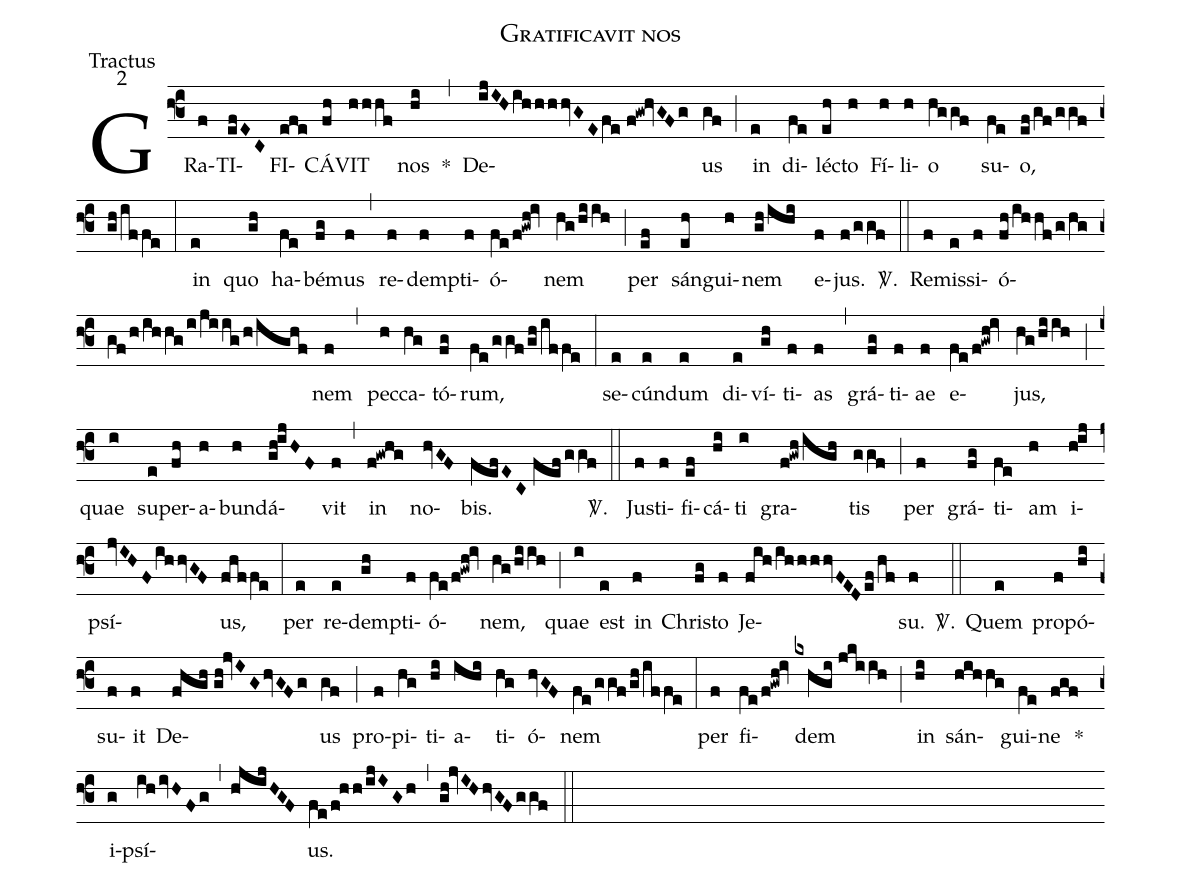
name:Gratificavit nos;
office-part:Tractus;
mode:2;
%%
(f3) GRa(f)TI(efEC)FI(efe)CÁ(fh)VIT(hhhf) nos(hi) *(,) De(ijIHihhhhvGEfe//f!gw!hvGFg)us(gf) (;) in(e) di(fe)lé(eh)cto(h) Fí(h)li(h)o(hggf) su(fe)o,(ef/gf/ggf/gh/iffe) (:) in(e) quo(gh) ha(fe)bé(fg)mus(f) (,) re(f)dem(f)pti(f)ó(fe/f!gwh!iv)nem(hg/hiih) (;) per(ef) sán(eh)gui(h)nem(gh/ihi) e(f)jus.(f/ggf) <sp>V/</sp>.(::) Re(f)mis(e)si(f)ó(fh/ihhf/g/hggf/h/ihhg/i/jiig/h/ighf)nem(f) (,) pec(h)ca(hg)tó(fg)rum,(fe/ggf/gh/iffe) (:) se(e)cún(e)dum(e) di(e)ví(gh)ti(f)as(f) (,) grá(fg)ti(f)ae(f) e(fe/f!gwh!iv)jus,(hg/hiih) (;) quae(i) su(e)per(fh)a(h)bun(h)dá(gh!ijHF)vit(f) (,) in(f!gwhg) no(hvGF)bis.(fefEC//fef/ggf) <sp>V/</sp>.(::) Ju(f)sti(f)fi(ef)cá(hi)ti(i) gra(f!gwh/igh)tis(ggf) (;) per(f) grá(fg)ti(fe)am(h) i(h!ij)psí(jvIHFihhvGF)us,(fhffe) (:) per(e) re(e)dem(gh)pti(f)ó(fe/f!gwh!iv)nem,(hg/hiih) (;) quae(i) est(e) in(f) Chri(fg)sto(f) Je(fih/ihhhhvFEDef/hf)su.(f) <sp>V/</sp>.(::) Quem(e) pro(f)pó(hi)su(f)it(f) De(fhgh//gh!jvIGhvGFg)us(gf) (;) pro(f)pi(hg)ti(hi)a(ihi)ti(hg)ó(hvGF)nem(fe/ggf/gh/iffe) (:) per(f) fi(fe/f!gwh!iv)dem(kxhgi//jkiih) (;) in(hi) sán(hihhg)gui(fe)ne(fgf) *() i(g)psí(ihivHFg,hjijHGF)us.(fe/f!hh/ijIGh) (,) (gh!jvIHhvGFggf) (::)
